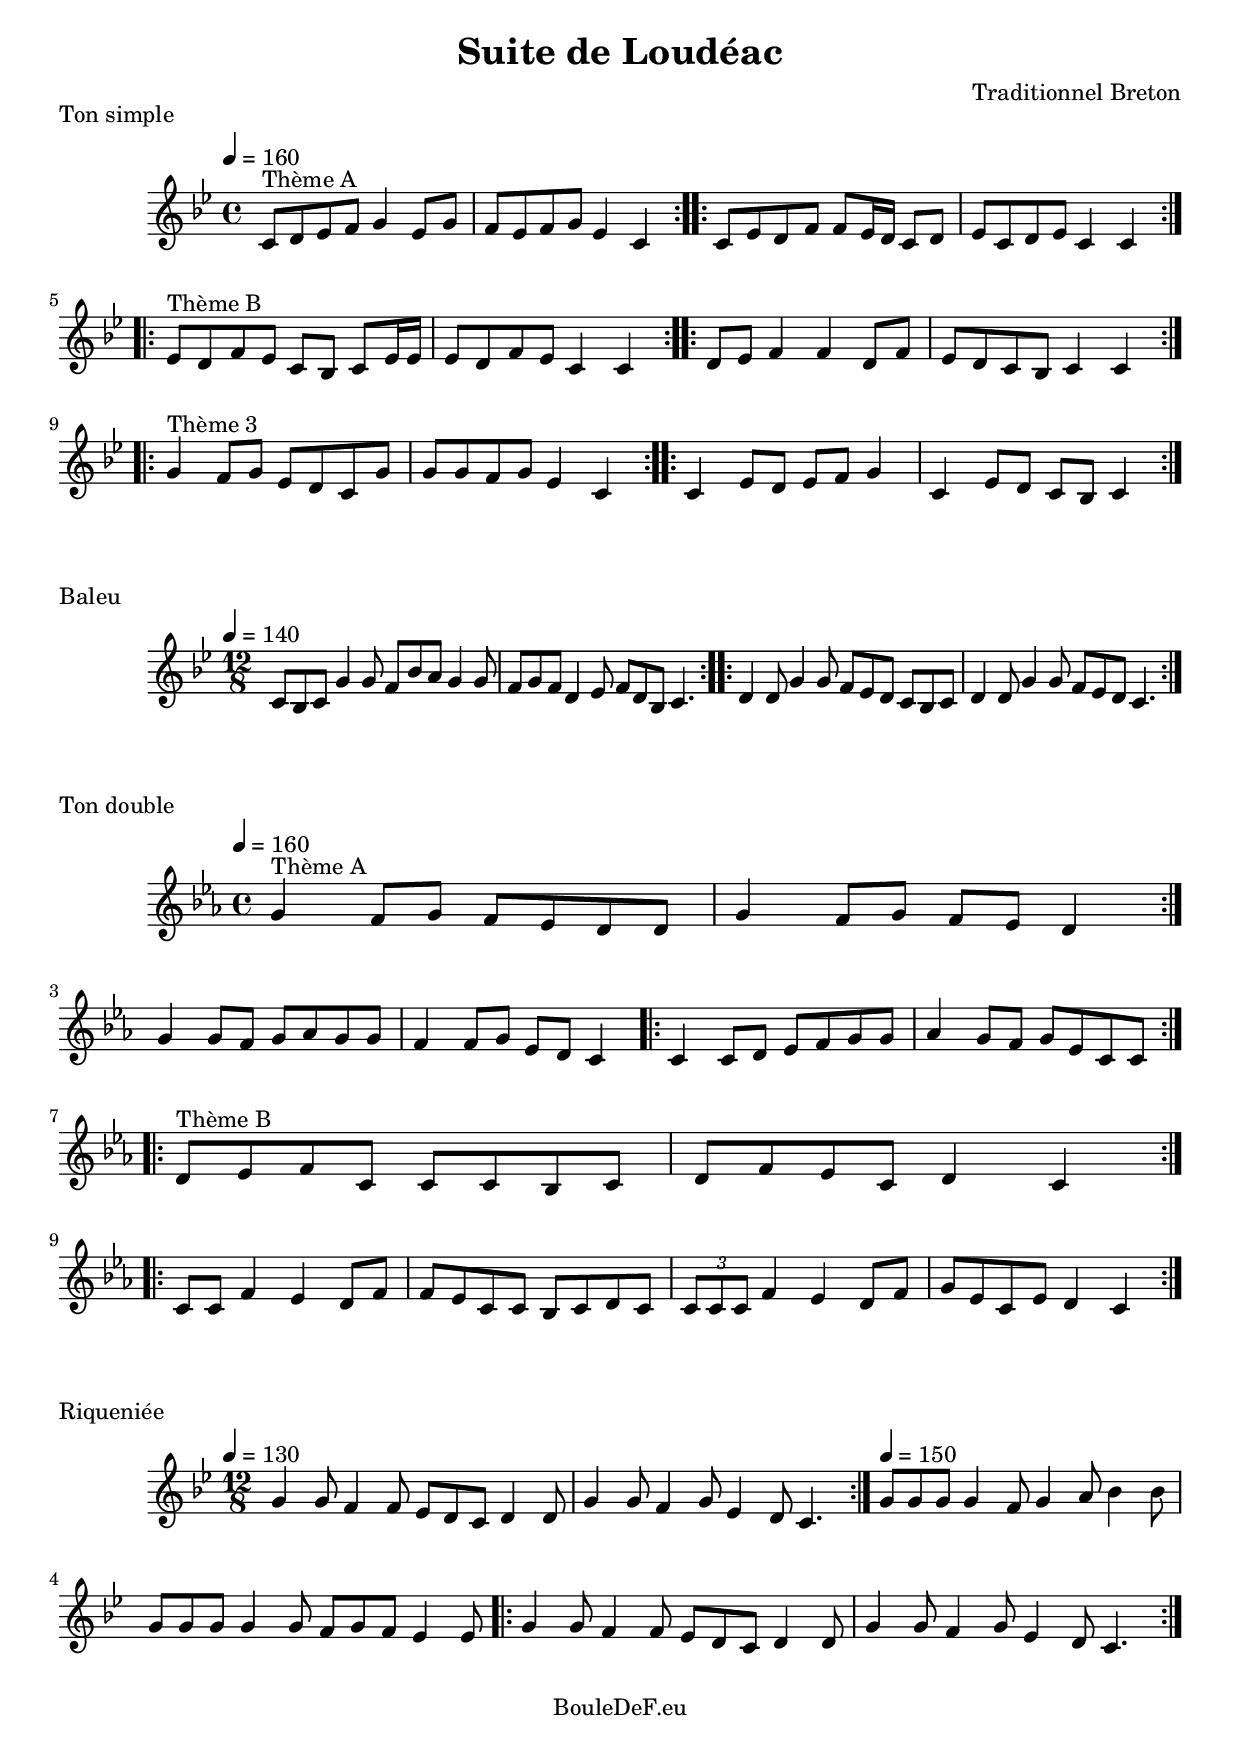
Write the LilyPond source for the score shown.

\version "2.16.0"
\include "italiano.ly"

\header {
	title = "Suite de Loudéac"
	composer = "Traditionnel Breton"
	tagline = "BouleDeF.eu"
}

loudeac_tonsimple = \relative sib {
	\clef "treble"
	\key sib \major
	\time 4/4
	\tempo 4 = 160

	\repeat volta 2 {
		| do8^"Thème A" re mib fa sol4 mib8 sol
		| fa8 mib fa sol mib4 do
	}
	\repeat volta 2 {
		| do8 mib re fa fa mib16 re do8 re
		| mib8 do re mib do4 do
	}
	\break
	\repeat volta 2 {
		| mib8^"Thème B" re fa mib do sib do mib16 mib
		| mib8 re fa mib do4 do
	}
	\repeat volta 2 {
		| re8 mib fa4 fa re8 fa
		| mib8 re do sib do4 do
	}
	\break
	\repeat volta 2 {
		| sol'4^"Thème 3" fa8 sol mib re do sol'
		| sol8 sol fa sol mib4 do
	}
	\repeat volta 2 {
		| do4 mib8 re mib fa sol4
		| do,4 mib8 re do sib do4
	}
}

baleu = \relative sib {
	\clef "treble"
	\key sib \major
	\time 12/8
	\tempo 4 = 140

	\repeat volta 2 {
		| do8 sib do sol'4 sol8 fa sib la sol4 sol8
		| fa8 sol fa re4 mib8 fa re sib do4.
	}
	\repeat volta 2 {
		| re4 re8 sol4 sol8 fa mib re do sib do
		| re4 re8 sol4 sol8 fa mib re do4.
	}
}

loudeac_tondouble = \relative sib {
	\clef "treble"
	\key mib \major
	\time 4/4
	\tempo 4 = 160

	\repeat volta 2 {
		| sol'4^"Thème A" fa8 sol fa mib re re
		| sol4 fa8 sol fa mib re4
	}
	\break
	| sol4 sol8 fa sol lab sol sol
	| fa4 fa8 sol mib re do4
	\repeat volta 2 {
		| do4 do8 re mib fa sol sol
		| lab4 sol8 fa sol mib do do
	}
	\break
	\repeat volta 2 {
		| re8^"Thème B" mib fa do do do sib do
		| re fa mib do re4 do
	}
	\break
	\repeat volta 2 {
		| do8 do fa4 mib re8 fa
		| fa8 mib do do sib do re do
		| \times 2/3 {do8 do do} fa4 mib re8 fa
		| sol8 mib do mib re4 do
	}
}

riqueniee = \relative sib {
	\clef "treble"
	\key sib \major
	\time 12/8

	\tempo 4 = 130
	\repeat volta 2 {
		| sol'4 sol8 fa4 fa8 mib re do re4 re8
		| sol4 sol8 fa4 sol8 mib4 re8 do4.
	}
	\tempo 4 = 150
	| sol'8 sol sol sol4 fa8 sol4 la8 sib4 sib8
	| sol8 sol sol sol4 sol8 fa sol fa mib4 mib8
	\repeat volta 2 {
		| sol4 sol8 fa4 fa8 mib re do re4 re8
		| sol4 sol8 fa4 sol8 mib4 re8 do4.
	}
}

\score {
	\new Staff {
		\loudeac_tonsimple
	}
	\header {
		piece = "Ton simple"	
	}
	\layout {}
}

\score {
	\new Staff {
		\baleu
	}
	\header {
		piece = "Baleu"	
	}
	\layout {}
}

\score {
	\new Staff {
		\loudeac_tondouble
	}
	\header {
		piece = "Ton double"	
	}
	\layout {}
}

\score {
	\new Staff {
		\riqueniee
	}
	\header {
		piece = "Riqueniée"	
	}
	\layout {}
}

\score {
	\new Staff \with {midiInstrument=#"oboe"} {
		\unfoldRepeats { \loudeac_tonsimple }
		\unfoldRepeats { \baleu }
		\unfoldRepeats { \loudeac_tondouble }
		\unfoldRepeats { \riqueniee }
	}
	\midi {}
}

